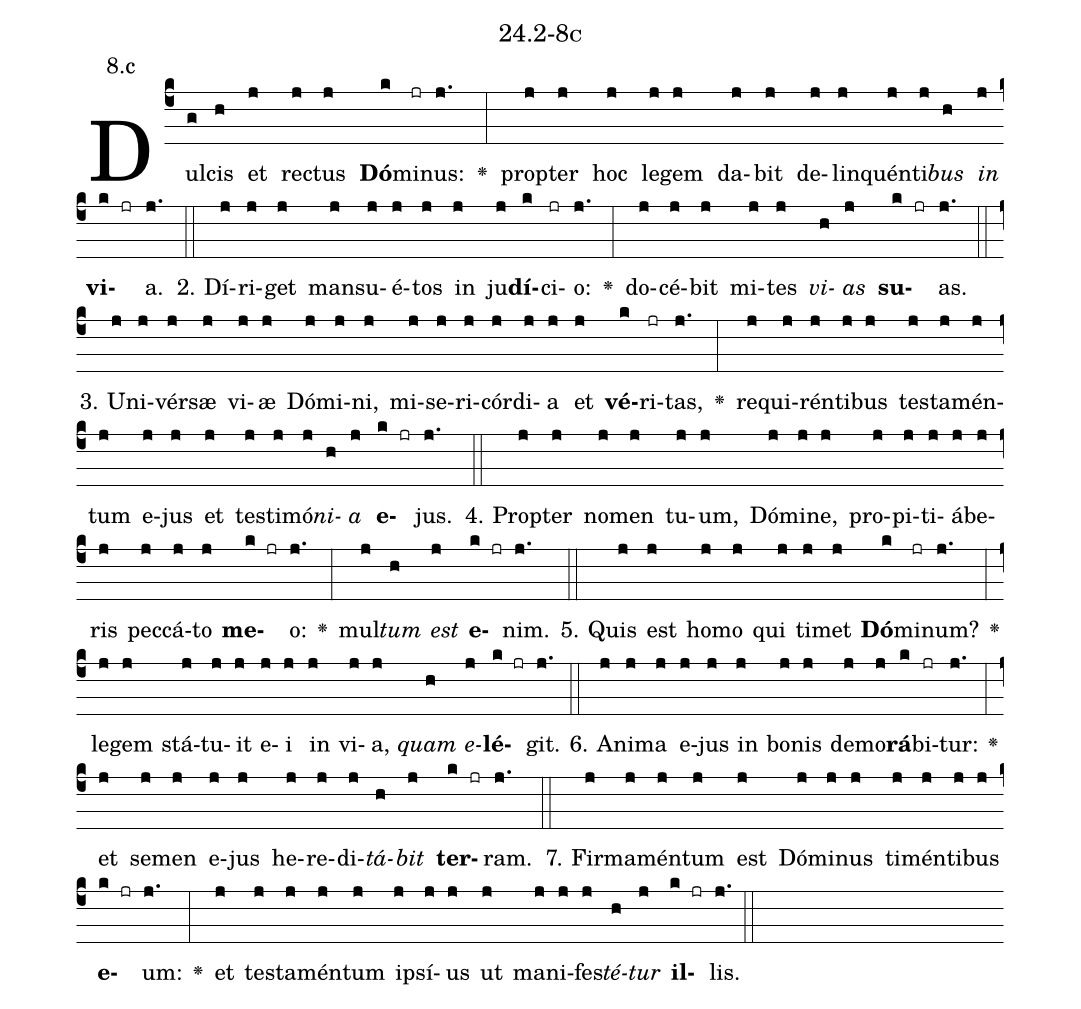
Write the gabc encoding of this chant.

name: 24.2-8c;
annotation: 8.c;
%%
(c4)Dul(g)cis(h) et(j) rec(j)tus(j) <b>Dó</b>(k)mi(jr)nus:(j.) <v>\greheightstar</v>(:) prop(j)ter(j) hoc(j) le(j)gem(j) da(j)bit(j) de(j)lin(j)quén(j)ti(j)<i>bus</i>(h) <i>in</i>(j) <b>vi</b>(k jr)a.(j.) (::)
2. Dí(j)ri(j)get(j) man(j)su(j)é(j)tos(j) in(j) ju(j)<b>dí</b>(k)ci(jr)o:(j.) <v>\greheightstar</v>(:) do(j)cé(j)bit(j) mi(j)tes(j) <i>vi</i>(h)<i>as</i>(j) <b>su</b>(k jr)as.(j.) (::)
3. U(j)ni(j)vér(j)sæ(j) vi(j)æ(j) Dó(j)mi(j)ni,(j) mi(j)se(j)ri(j)cór(j)di(j)a(j) et(j) <b>vé</b>(k)ri(jr)tas,(j.) <v>\greheightstar</v>(:) re(j)qui(j)rén(j)ti(j)bus(j) tes(j)ta(j)mén(j)tum(j) e(j)jus(j) et(j) tes(j)ti(j)mó(j)<i>ni</i>(h)<i>a</i>(j) <b>e</b>(k jr)jus.(j.) (::)
4. Prop(j)ter(j) no(j)men(j) tu(j)um,(j) Dó(j)mi(j)ne,(j) pro(j)pi(j)ti(j)á(j)be(j)ris(j) pec(j)cá(j)to(j) <b>me</b>(k jr)o:(j.) <v>\greheightstar</v>(:) mul(j)<i>tum</i>(h) <i>est</i>(j) <b>e</b>(k jr)nim.(j.) (::)
5. Quis(j) est(j) ho(j)mo(j) qui(j) ti(j)met(j) <b>Dó</b>(k)mi(jr)num?(j.) <v>\greheightstar</v>(:) le(j)gem(j) stá(j)tu(j)it(j) e(j)i(j) in(j) vi(j)a,(j) <i>quam</i>(h) <i>e</i>(j)<b>lé</b>(k jr)git.(j.) (::)
6. A(j)ni(j)ma(j) e(j)jus(j) in(j) bo(j)nis(j) de(j)mo(j)<b>rá</b>(k)bi(jr)tur:(j.) <v>\greheightstar</v>(:) et(j) se(j)men(j) e(j)jus(j) he(j)re(j)di(j)<i>tá</i>(h)<i>bit</i>(j) <b>ter</b>(k jr)ram.(j.) (::)
7. Fir(j)ma(j)mén(j)tum(j) est(j) Dó(j)mi(j)nus(j) ti(j)mén(j)ti(j)bus(j) <b>e</b>(k jr)um:(j.) <v>\greheightstar</v>(:) et(j) tes(j)ta(j)mén(j)tum(j) ip(j)sí(j)us(j) ut(j) ma(j)ni(j)fes(j)<i>té</i>(h)<i>tur</i>(j) <b>il</b>(k jr)lis.(j.) (::)
